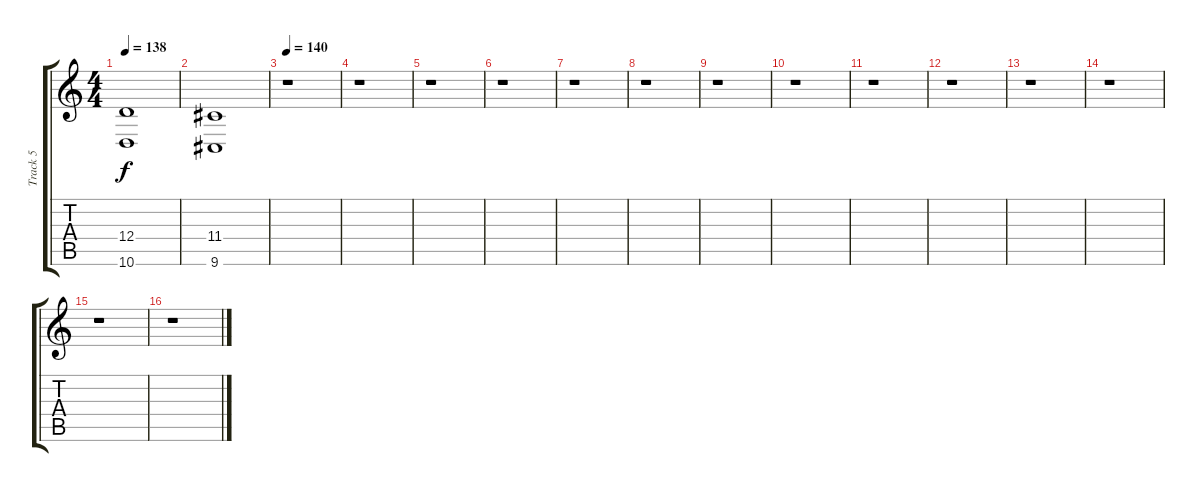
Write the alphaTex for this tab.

\track ("Track 5" "Track 5") {instrument pad3polysynth}
\staff {score tabs}
\tuning (E4 B3 G3 D3 A2 E2) {hide}
\ts (4 4)
\tempo 138
\clef g2
\ks c
(12.4 10.6).1{dy f} |
(11.4 9.6).1 |
\tempo 140
r.1 |
r.1 |
r.1 |
r.1 |
r.1 |
r.1 |
r.1 |
r.1 |
r.1 |
r.1 |
r.1 |
r.1 |
r.1 |
r.1
